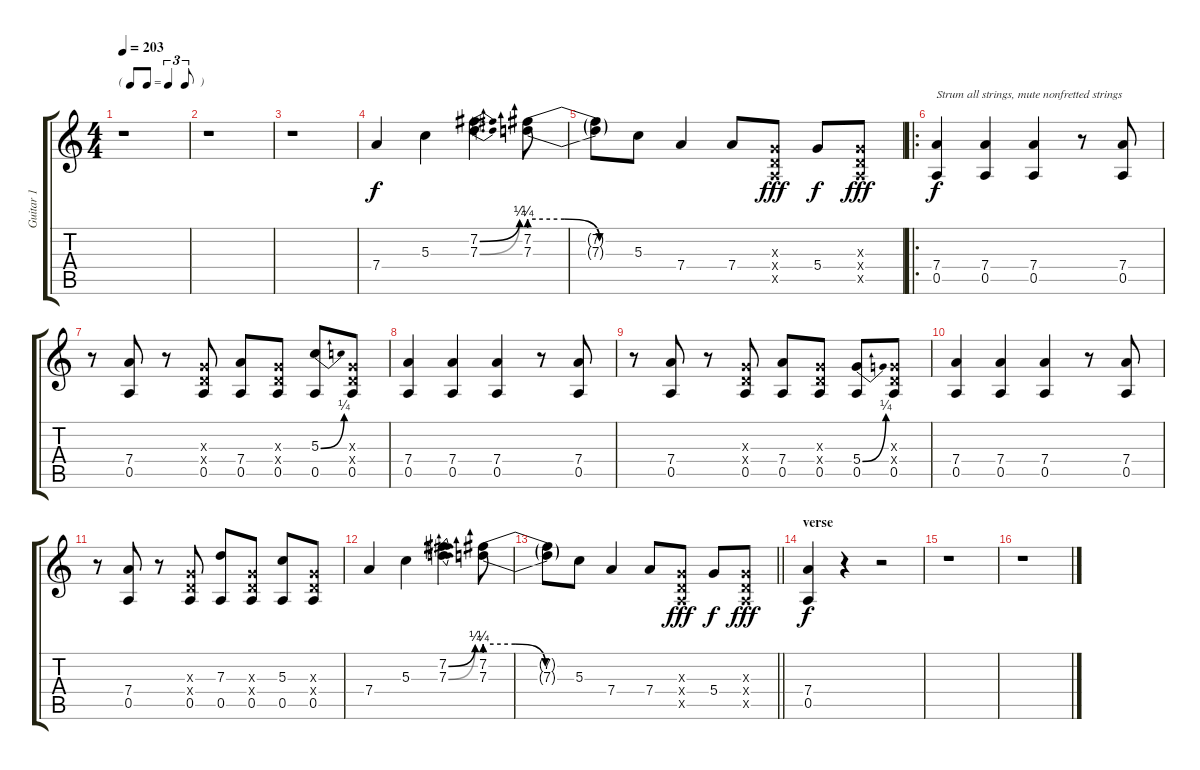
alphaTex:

\track ("Guitar 1" "Guitar 1") {instrument overdrivenguitar}
\staff {score tabs}
\tuning (E4 B3 G3 D3 A2 E2) {hide}
\ts (4 4)
\tf triplet8th
\tempo 203
\clef g2
\ks c
r.1{dy f} |
r.1 |
r.1 |
7.4.4 5.3.4 (7.2{be (bend 0 0 60 1)} 7.3{be (bend 0 0 60 1)}).4{d} (7.2{be (custom 0 1 20 1 40 0 60 0)} 7.3{be (custom 0 1 20 1 40 0 60 0)}).8 |
(7.2{t} 7.3{t}).8 5.3.8 7.4.4 7.4.8 (0.3{x} 0.4{x} 0.5{x}).8{dy fff} 5.4.8{dy f} (0.3{x} 0.4{x} 0.5{x}).8{dy fff} |
\ro
(7.4 0.5).4{txt "Strum all strings, mute nonfretted strings" dy f} (7.4 0.5).4 (7.4 0.5).4 r.8 (7.4 0.5).8 |
r.8 (7.4 0.5).8 r.8 (0.3{x} 0.4{x} 0.5).8 (7.4 0.5).8 (0.3{x} 0.4{x} 0.5).8 (5.3{be (bend 0 0 60 1)} 0.5).8 (0.3{x} 0.4{x} 0.5).8 |
(7.4 0.5).4 (7.4 0.5).4 (7.4 0.5).4 r.8 (7.4 0.5).8 |
r.8 (7.4 0.5).8 r.8 (0.3{x} 0.4{x} 0.5).8 (7.4 0.5).8 (0.3{x} 0.4{x} 0.5).8 (5.4{be (bend 0 0 60 1)} 0.5).8 (0.3{x} 0.4{x} 0.5).8 |
(7.4 0.5).4 (7.4 0.5).4 (7.4 0.5).4 r.8 (7.4 0.5).8 |
r.8 (7.4 0.5).8 r.8 (0.3{x} 0.4{x} 0.5).8 (7.3 0.5).8 (0.3{x} 0.4{x} 0.5).8 (5.3 0.5).8 (0.3{x} 0.4{x} 0.5).8 |
7.4.4 5.3.4 (7.2{be (bend 0 0 60 1)} 7.3{be (bend 0 0 60 1)}).4{d} (7.2{be (custom 0 1 20 1 40 0 60 0)} 7.3{be (custom 0 1 20 1 40 0 60 0)}).8 |
\barLineRight lightlight
(7.2{t} 7.3{t}).8 5.3.8 7.4.4 7.4.8 (0.3{x} 0.4{x} 0.5{x}).8{dy fff} 5.4.8{dy f} (0.3{x} 0.4{x} 0.5{x}).8{dy fff} |
\section ("" "verse")
(7.4 0.5).4{dy f} r.4 r.2 |
r.1 |
r.1
